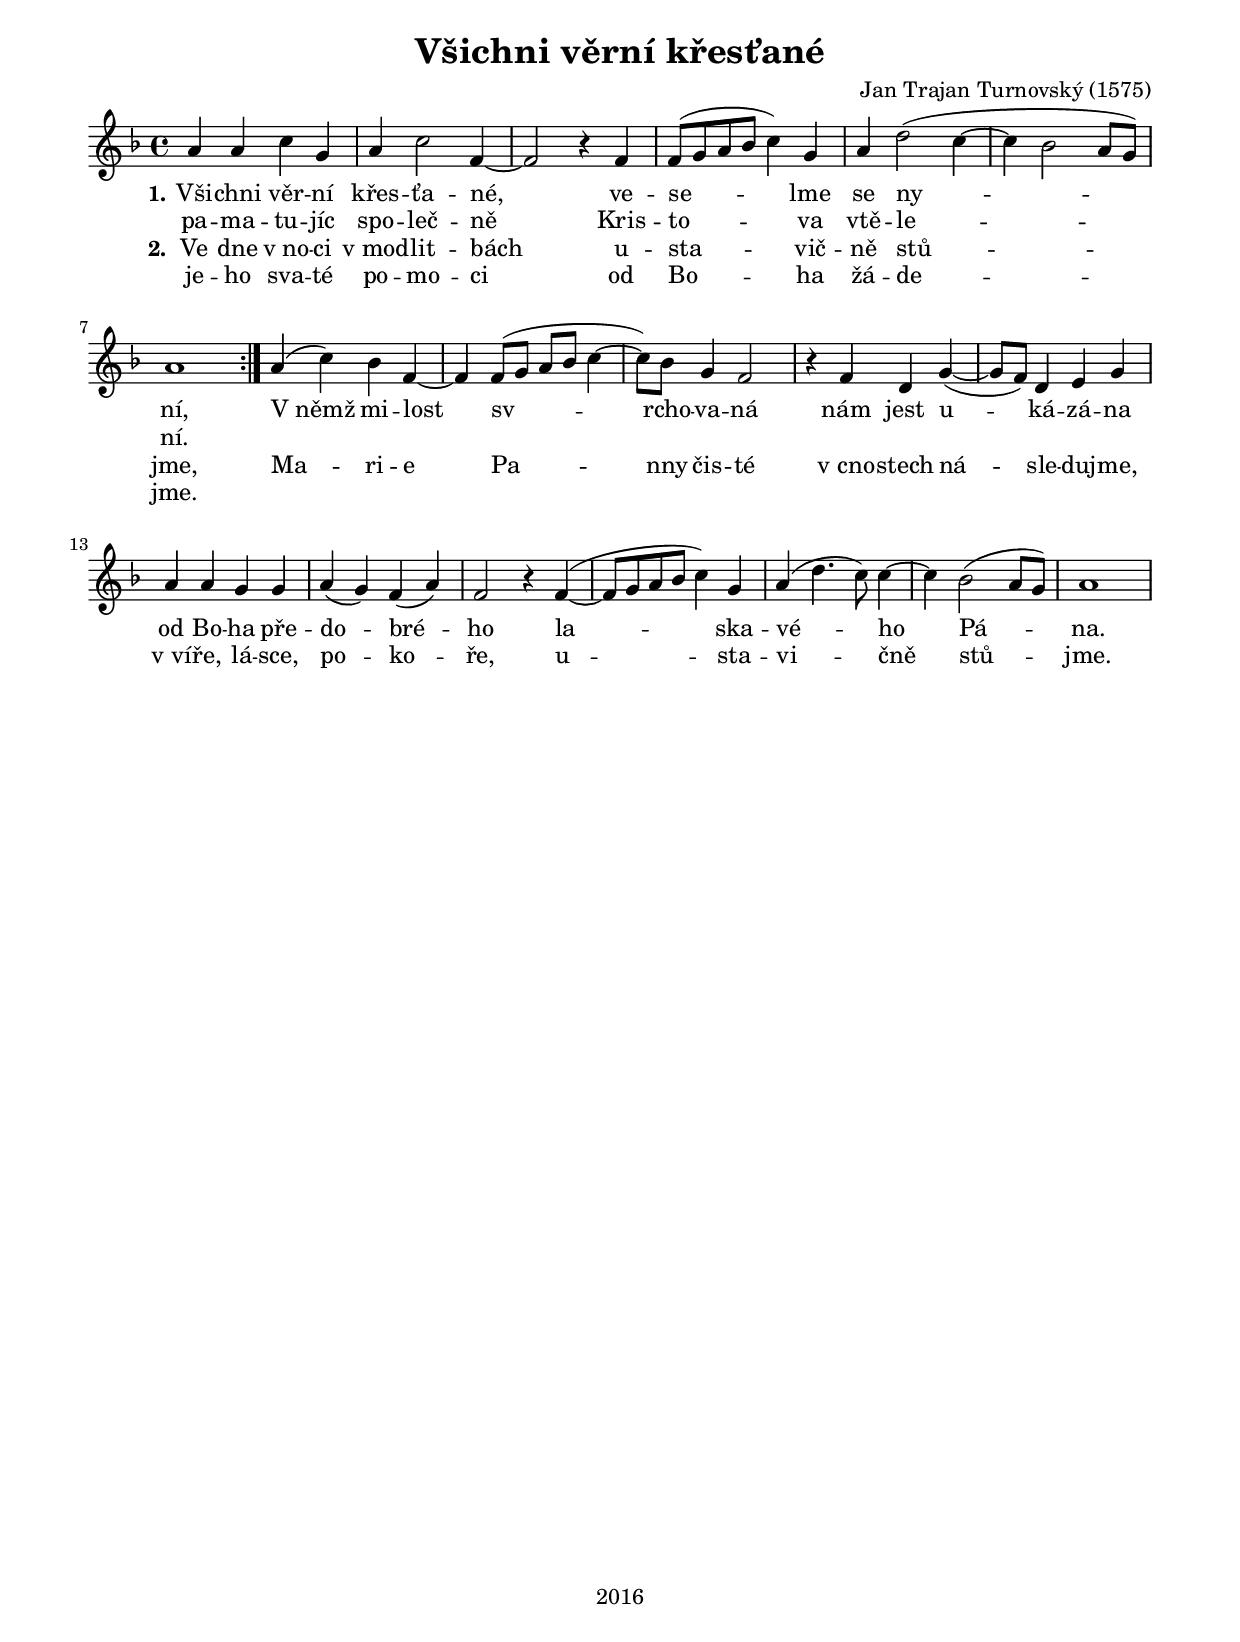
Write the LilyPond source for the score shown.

\version "2.16.2"

#(set-global-staff-size 19)

\header {
  title = "Všichni věrní křesťané"
  composer = "Jan Trajan Turnovský (1575)"
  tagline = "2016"
}

\paper {
  system-system-spacing #'minimum-distance = #22
  top-margin = 1.5\cm
  left-margin = 1.5\cm
  right-margin = 1.5\cm
  bottom-margin = 1.5\cm
  indent = #0
}

global= {
  \time 4/4
  \key f \major
  \clef treble
}

Tenor =  \new Voice = "tenor" 	 \relative c'' {
  %\set Staff.instrumentName = #"Tenor"
  
  \repeat volta 2 {
  a4 a c g |
  a c2 f,4~ |
  f2 r4 f4 |
  f8( g a bes c4) g |
  a d2( c4~ c bes2 a8 g) |
  a1
  }
  a4( c) bes f~ |
  f f8( g a bes c4~ |
  c8) bes g4 f2 |
  r4 f d g~( |
  g8 f) d4 e g |
  a a g g |
  a( g) f( a) |
  f2 r4 f~( |
  f8 g a bes c4) g |
  a( d4. c8) c4~ |
  c bes2( a8 g) |
  a1
}

TenorLyrics = \new Lyrics \lyricsto "tenor" {
  <<
    { \set stanza = "1."
    Vši -- chni věr -- ní křes -- ťa -- né,
    ve -- se -- lme se ny -- ní,
    
    "V němž" mi -- lost sv -- rcho -- va -- ná
    nám jest u -- ká -- zá -- na
    od Bo -- ha pře -- do -- bré -- ho
    la -- ska -- vé -- ho Pá -- na.
    }
    \new Lyrics { \set associatedVoice = "tenor"
    pa -- ma -- tu -- jíc spo -- leč -- ně
    Kris -- to -- va vtě -- le -- ní. }
    \new Lyrics { \set associatedVoice = "tenor"
    \set stanza = "2." 
    Ve dne "v no" -- ci "v mod" -- lit -- bách
    u -- sta -- vič -- ně stů -- jme,
    
    Ma -- ri -- e Pa -- nny čis -- té
    "v cno" -- stech ná -- sle -- duj -- me, 
    "v ví" -- ře, lá -- sce, po -- ko -- ře, 
    u -- sta -- vi -- čně stů -- jme.
    }
    \new Lyrics { \set associatedVoice = "tenor"
    je -- ho sva -- té po -- mo -- ci
    od Bo -- ha žá -- de -- jme. }
  >>
}

\score {
  \new StaffGroup <<
    \new Staff << \global \Tenor \TenorLyrics >>
  >>
  \layout { }
  \midi { }
}